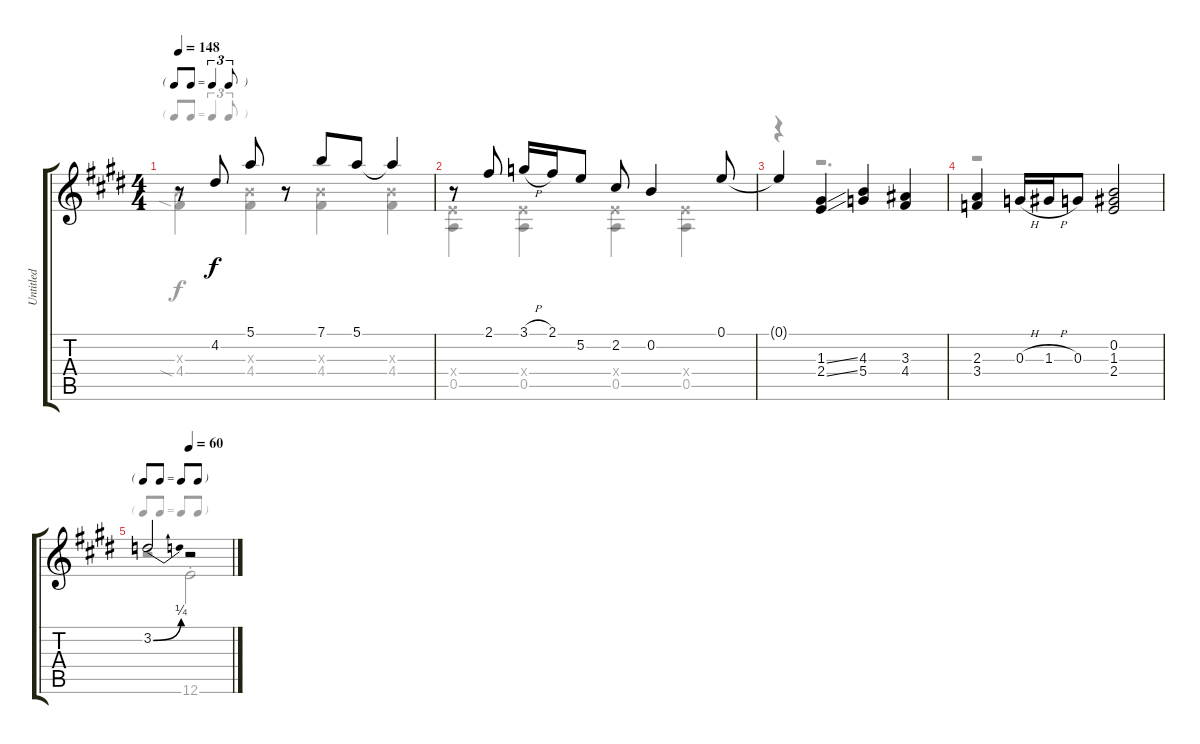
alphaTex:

\track ("Untitled" "Untitled") {instrument acousticguitarsteel}
\staff {score tabs}
\tuning (E4 B3 G3 D3 A2 E2) {hide}
\voice
\ts (4 4)
\tf triplet8th
\tempo 148
\clef g2
\ks e
r.8{dy f} 4.2.8 5.1.8 r.8 7.1.8 5.1.8 5.1{t}.4 |
\ks c#minor
r.8 2.1.8 3.1{h}.16 2.1.16 5.2.8 2.2.8 0.2.4 0.1.8 |
0.1{t}.4 (1.3{ss} 2.4{ss}).4 (4.3 5.4).4 (3.3 4.4).4 |
(2.3 3.4).4 0.3{h}.16 1.3{h}.16 0.3.8 (0.2 1.3 2.4).2 |
\tf none
\tempo (60 0.5)
3.2{be (bend 0 0 60 1)}.2 r.2
\voice
\clef g2
\ottava regular
\simile none
\ks e
(4.3{x} 4.4{sia}).4{dy f} (4.3{x} 4.4).4 (4.3{x} 4.4).4 (4.3{x} 4.4).4 |
\ks c#minor
(2.4{x} 0.5).4 (2.4{x} 0.5).4 (2.4{x} 0.5).4 (2.4{x} 0.5).4 |
r.4 r.2{d} |
r.1 |
r.2 12.6{st}.2
